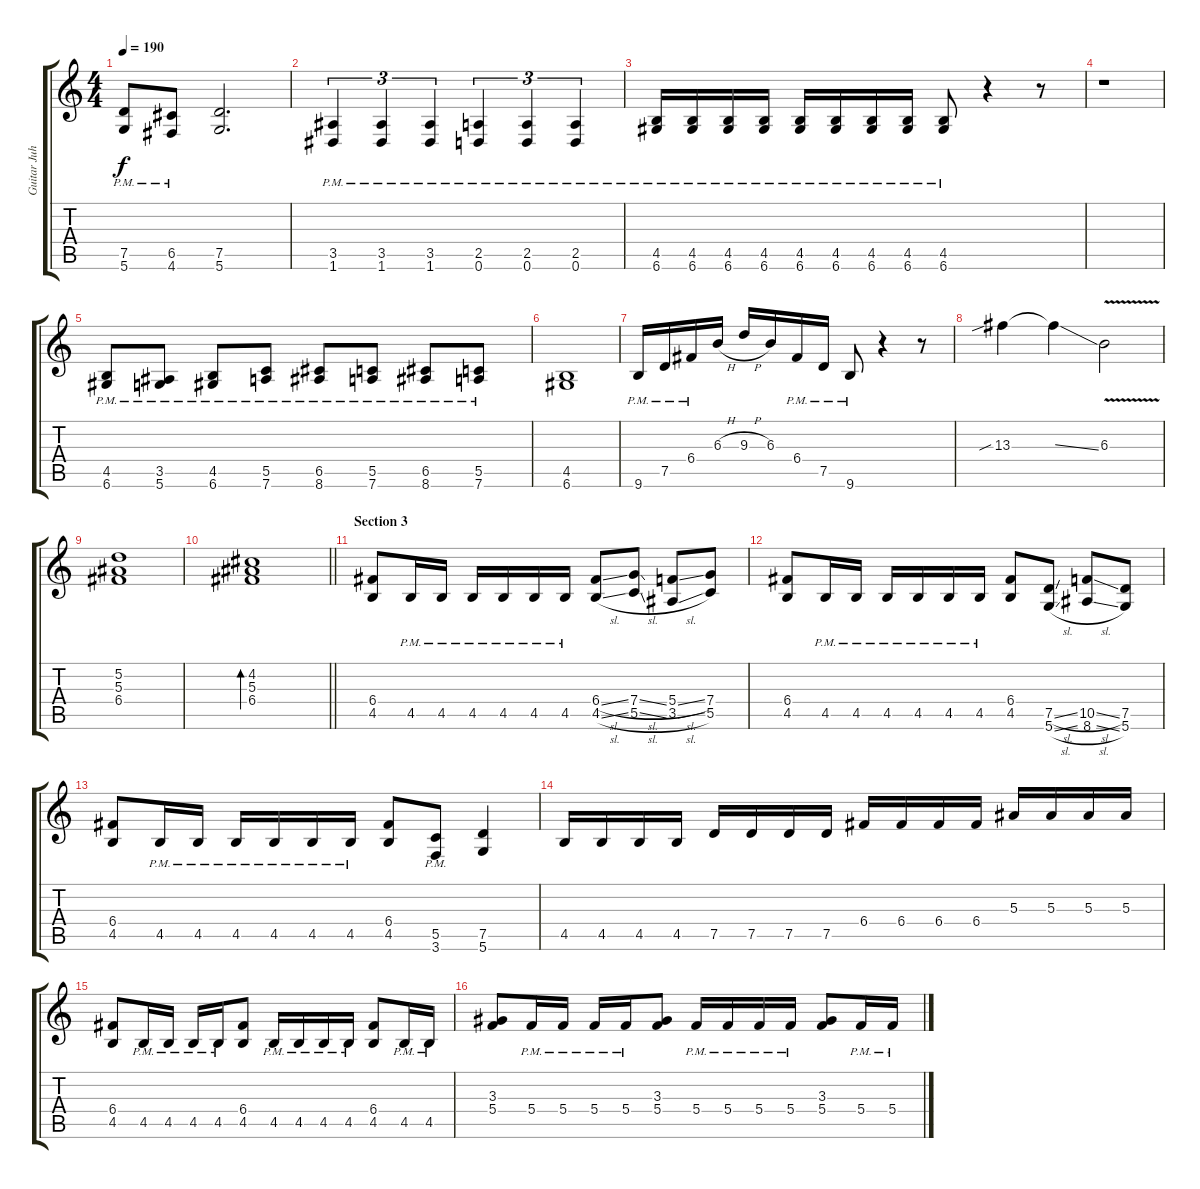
\track ("Guitar Juha" "Guitar Juh") {instrument distortionguitar}
\staff {score tabs}
\tuning (D4 A3 F3 C3 G2 D2) {hide}
\ts (4 4)
\tempo 190
\clef g2
\ks c
(7.5{pm} 5.6{pm}).8{dy f} (6.5{pm} 4.6{pm}).8 (7.5 5.6).2{d} |
(3.5{pm} 1.6{pm}).4{tu (3 2)} (3.5{pm} 1.6{pm}).4{tu (3 2)} (3.5{pm} 1.6{pm}).4{tu (3 2)} (2.5{pm} 0.6{pm}).4{tu (3 2)} (2.5{pm} 0.6{pm}).4{tu (3 2)} (2.5{pm} 0.6{pm}).4{tu (3 2)} |
(4.5{pm} 6.6{pm}).16 (4.5{pm} 6.6{pm}).16 (4.5{pm} 6.6{pm}).16 (4.5{pm} 6.6{pm}).16 (4.5{pm} 6.6{pm}).16 (4.5{pm} 6.6{pm}).16 (4.5{pm} 6.6{pm}).16 (4.5{pm} 6.6{pm}).16 (4.5{pm} 6.6{pm}).8 r.4 r.8 |
r.1 |
(4.5{pm} 6.6{pm}).8 (3.5{pm} 5.6{pm}).8 (4.5{pm} 6.6{pm}).8 (5.5{pm} 7.6{pm}).8 (6.5{pm} 8.6{pm}).8 (5.5{pm} 7.6{pm}).8 (6.5{pm} 8.6{pm}).8 (5.5{pm} 7.6{pm}).8 |
(4.5 6.6).1 |
9.6{pm}.16 7.5{pm}.16 6.4{pm}.16 6.3{h}.16 9.3{h}.16 6.3.16 6.4{pm}.16 7.5{pm}.16 9.6{pm}.8 r.4 r.8 |
13.3{sib}.4 13.3{ss t}.4 6.3{v}.2 |
(5.2 5.3 6.4).1 |
\barLineRight lightlight
(4.2 5.3 6.4).1{bd 480} |
\section ("" "Section 3")
(6.4 4.5).8 4.5{pm}.16 4.5{pm}.16 4.5{pm}.16 4.5{pm}.16 4.5{pm}.16 4.5{pm}.16 (6.4{sl} 4.5{sl}).8 (7.4{sl} 5.5{sl}).8 (5.4{sl} 3.5{sl}).8 (7.4 5.5).8 |
(6.4 4.5).8 4.5{pm}.16 4.5{pm}.16 4.5{pm}.16 4.5{pm}.16 4.5{pm}.16 4.5{pm}.16 (6.4 4.5).8 (7.5{sl} 5.6{sl}).8 (10.5{sl} 8.6{sl}).8 (7.5 5.6).8 |
(6.4 4.5).8 4.5{pm}.16 4.5{pm}.16 4.5{pm}.16 4.5{pm}.16 4.5{pm}.16 4.5{pm}.16 (6.4 4.5).8 (5.5{pm} 3.6{pm}).8 (7.5 5.6).4 |
4.5.16 4.5.16 4.5.16 4.5.16 7.5.16 7.5.16 7.5.16 7.5.16 6.4.16 6.4.16 6.4.16 6.4.16 5.3.16 5.3.16 5.3.16 5.3.16 |
(6.4 4.5).8 4.5{pm}.16 4.5{pm}.16 4.5{pm}.16 4.5{pm}.16 (6.4 4.5).8 4.5{pm}.16 4.5{pm}.16 4.5{pm}.16 4.5{pm}.16 (6.4 4.5).8 4.5{pm}.16 4.5{pm}.16 |
(3.3 5.4).8 5.4{pm}.16 5.4{pm}.16 5.4{pm}.16 5.4{pm}.16 (3.3 5.4).8 5.4{pm}.16 5.4{pm}.16 5.4{pm}.16 5.4{pm}.16 (3.3 5.4).8 5.4{pm}.16 5.4{pm}.16
